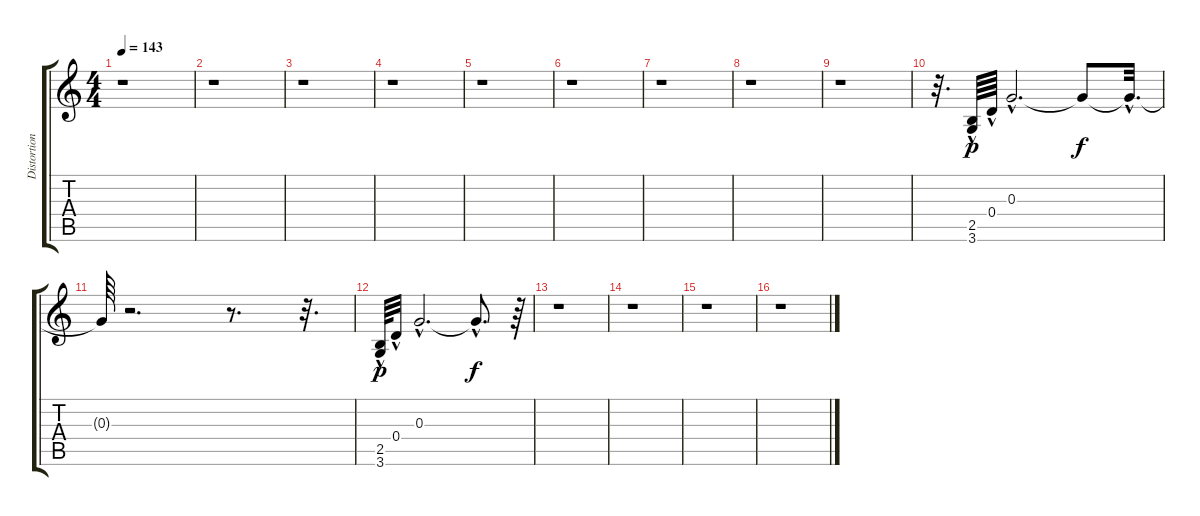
\track ("Distortion" "Distortion") {instrument distortionguitar}
\staff {score tabs}
\tuning (E4 B3 G3 D3 A2 E2) {hide}
\ts (4 4)
\tempo 143
\clef g2
\ks c
r.1{dy ppp} |
r.1 |
r.1 |
r.1 |
r.1 |
r.1 |
r.1 |
r.1 |
r.1 |
r.32{d} (2.5{hac} 3.6{hac}).64{dy p} 0.4{hac}.64 0.3{hac}.2{d} 0.3{t}.8{dy f} 0.3{hac t}.32{d} |
0.3{t}.64 r.2{d} r.8{d} r.32{d} |
(2.5{hac} 3.6{hac}).64{dy p} 0.4{hac}.32 0.3{hac}.2{d} 0.3{hac t}.8{d dy f} r.64 |
r.1 |
r.1 |
r.1 |
r.1
